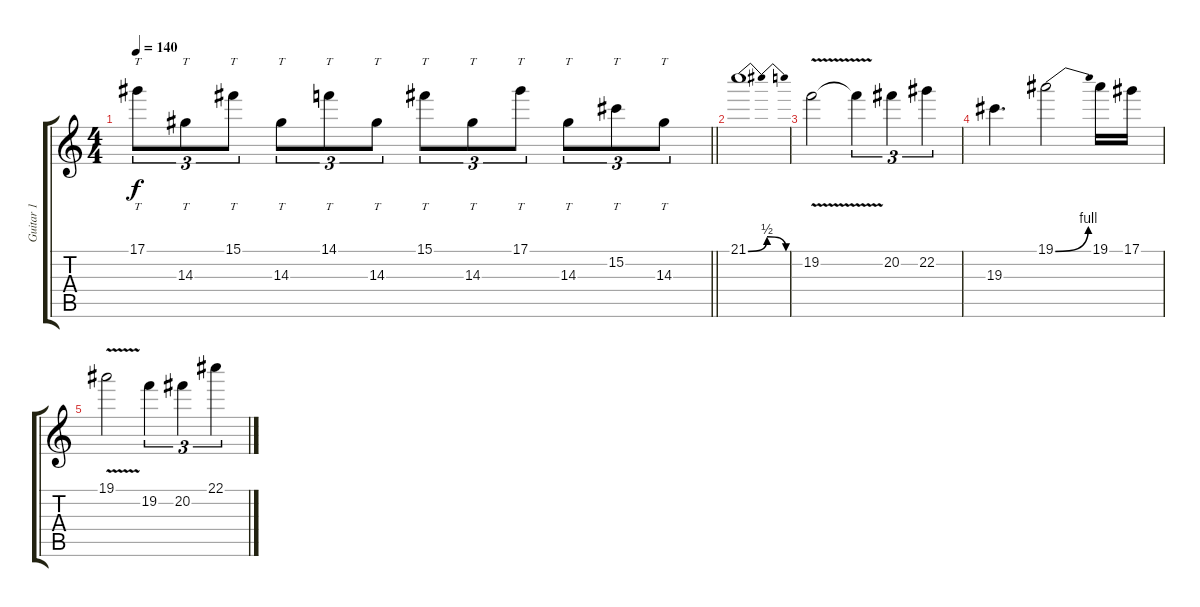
\track ("Guitar 1" "Guitar 1") {instrument distortionguitar}
\staff {score tabs}
\tuning (Eb4 Bb3 Gb3 Db3 Ab2 Eb2) {hide}
\ts (4 4)
\tempo 140
\clef g2
\barLineRight lightlight
\ks c
17.1.8{tt tu (3 2) dy f} 14.3.8{tt tu (3 2)} 15.1.8{tt tu (3 2)} 14.3.8{tt tu (3 2)} 14.1.8{tt tu (3 2)} 14.3.8{tt tu (3 2)} 15.1.8{tt tu (3 2)} 14.3.8{tt tu (3 2)} 17.1.8{tt tu (3 2)} 14.3.8{tt tu (3 2)} 15.2.8{tt tu (3 2)} 14.3.8{tt tu (3 2)} |
21.1{be (bendrelease 0 0 15 2 50 2 60 0)}.1 |
19.2{v}.2 19.2{t}.4{tu (3 2)} 20.2.4{tu (3 2)} 22.2.4{tu (3 2)} |
19.3.4{d} 19.1{be (bend 0 0 60 4)}.2 19.1.16 17.1.16 |
19.1{v}.2 19.2.4{tu (3 2)} 20.2.4{tu (3 2)} 22.1.4{tu (3 2)}
